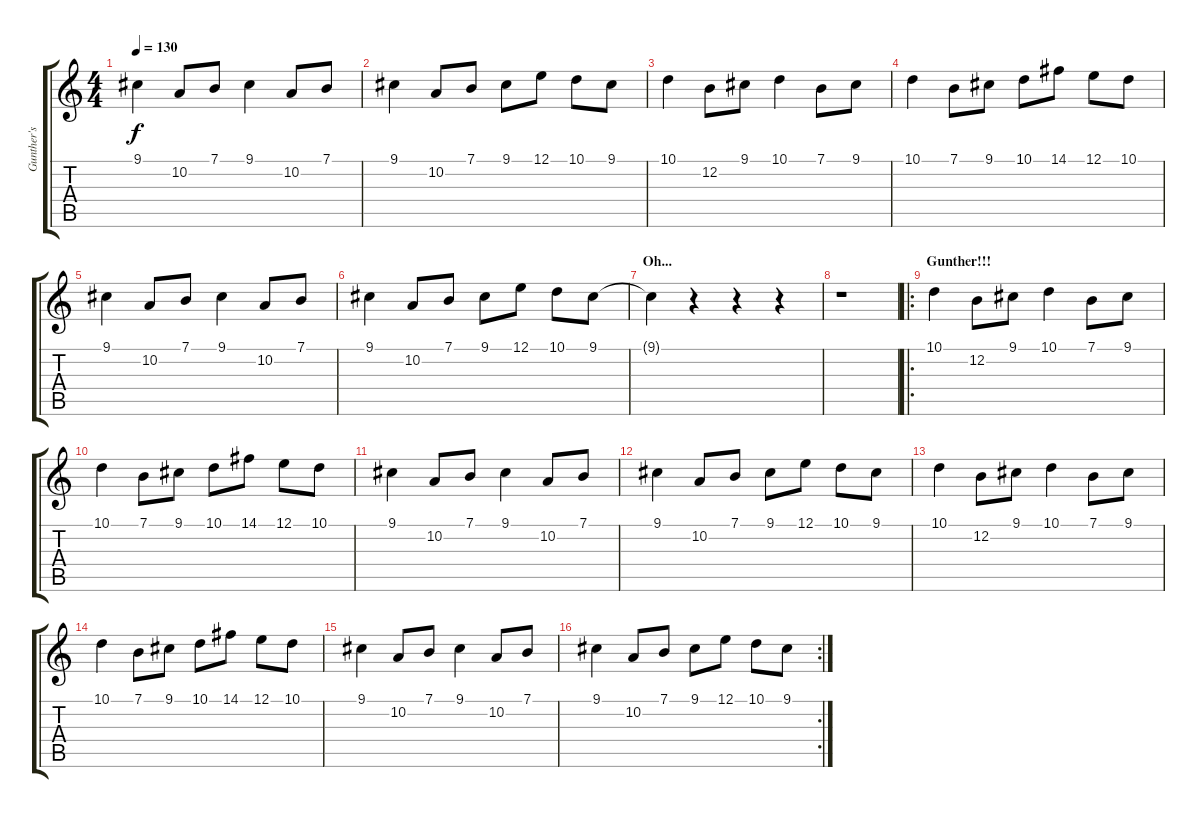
\track ("Gunther's Girls" "Gunther's ") {instrument englishhorn}
\staff {score tabs}
\tuning (E4 B3 G3 D3 A2 E2) {hide}
\ts (4 4)
\tempo 130
\clef g2
\ks c
9.1.4{dy f} 10.2.8 7.1.8 9.1.4 10.2.8 7.1.8 |
9.1.4 10.2.8 7.1.8 9.1.8 12.1.8 10.1.8 9.1.8 |
10.1.4 12.2.8 9.1.8 10.1.4 7.1.8 9.1.8 |
10.1.4 7.1.8 9.1.8 10.1.8 14.1.8 12.1.8 10.1.8 |
9.1.4 10.2.8 7.1.8 9.1.4 10.2.8 7.1.8 |
9.1.4 10.2.8 7.1.8 9.1.8 12.1.8 10.1.8 9.1.8 |
\section ("" "Oh...")
9.1{t}.4 r.4 r.4 r.4 |
r.1 |
\ro
\section ("" "Gunther!!!")
10.1.4 12.2.8 9.1.8 10.1.4 7.1.8 9.1.8 |
10.1.4 7.1.8 9.1.8 10.1.8 14.1.8 12.1.8 10.1.8 |
9.1.4 10.2.8 7.1.8 9.1.4 10.2.8 7.1.8 |
9.1.4 10.2.8 7.1.8 9.1.8 12.1.8 10.1.8 9.1.8 |
10.1.4 12.2.8 9.1.8 10.1.4 7.1.8 9.1.8 |
10.1.4 7.1.8 9.1.8 10.1.8 14.1.8 12.1.8 10.1.8 |
9.1.4 10.2.8 7.1.8 9.1.4 10.2.8 7.1.8 |
\rc 2
9.1.4 10.2.8 7.1.8 9.1.8 12.1.8 10.1.8 9.1.8
